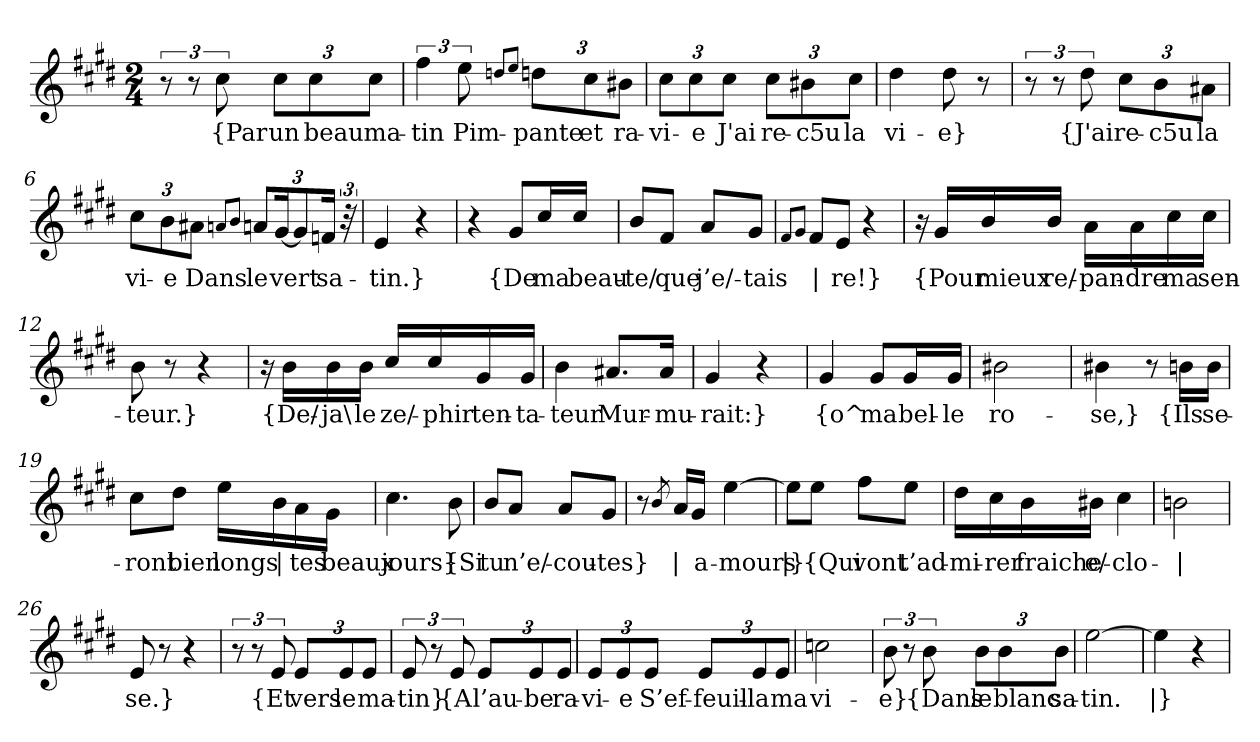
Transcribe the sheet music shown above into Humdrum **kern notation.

**kern	**text
*part1	*part1
*staff1	*staff1
*clefG2	*
*k[f#c#g#d#]	*
*M2/4	*
=1	=1
12r	.
12r	.
!	!LO:LY:b
12cc#\	{Par
*Xbrackettup	*
!	!LO:LY:b
12cc#\L	un
!	!LO:LY:b
12cc#\	beau
!	!LO:LY:b
12cc#\J	ma-
=2	=2
*brackettup	*
!	!LO:LY:b
6ff#\	-tin
!	!LO:LY:b
12ee\	Pim-
8qddn/L	.
8qee/J	.
*Xbrackettup	*
!	!LO:LY:b
12dd\L	-pante
!	!LO:LY:b
12cc#\	et
!	!LO:LY:b
12b#X\J	ra-
=3	=3
!	!LO:LY:b
12cc#\L	-vi-
!	!LO:LY:b
12cc#\	-e
!	!LO:LY:b
12cc#\J	J'ai
!	!LO:LY:b
12cc#\L	re-
!	!LO:LY:b
12b#X\	-c5u
!	!LO:LY:b
12cc#\J	la
=4	=4
!	!LO:LY:b
4dd#\	vi-
!	!LO:LY:b
8dd#\	-e}
8r	.
=5	=5
*brackettup	*
12r	.
12r	.
!	!LO:LY:b
12dd#\	{J'ai
*Xbrackettup	*
!	!LO:LY:b
12cc#\L	re-
!	!LO:LY:b
12b\	-c5u
!	!LO:LY:b
12a#X\J	la
!!LO:LB:g=z
=6	=6
!	!LO:LY:b
12cc#\L	vi-
!	!LO:LY:b
12b\	-e
!	!LO:LY:b
12a#X\J	Dans
8qan/L	.
8qb/J	.
!	!LO:LY:b
12a/L	le
!	!LO:LY:b
[24g#/	vert
12g#/]	.
*brackettup	*
!	!LO:LY:b
24fn/Jk	sa-
48r	.
=7	=7
!	!LO:LY:b
4e/	-tin.}
4r	.
=8	=8
4r	.
!	!LO:LY:b
8g#/L	{De
!	!LO:LY:b
16cc#/L	ma
!	!LO:LY:b
16cc#/JJ	beau-
=9	=9
!	!LO:LY:b
8b/L	-te/
!	!LO:LY:b
8f#/J	que
!	!LO:LY:b
8a/L	j’e/-
!	!LO:LY:b
8g#/J	-tais
=10	=10
8qf#/L	.
8qg#/J	.
!	!LO:LY:b
8f#/L	|
!	!LO:LY:b
8e/J	-re!}
4r	.
!!LO:LB:g=z
=11	=11
16r	.
!	!LO:LY:b
16g#/LL	{Pour
!	!LO:LY:b
16b/	mieux
!	!LO:LY:b
16b/JJ	re/-
!	!LO:LY:b
16a\LL	-pan-
!	!LO:LY:b
16a\	-dre
!	!LO:LY:b
16cc#\	ma
!	!LO:LY:b
16cc#\JJ	sen-
=12	=12
!	!LO:LY:b
8b\	-teur.}
8r	.
4r	.
=13	=13
16r	.
!	!LO:LY:b
16b\LL	{De/-
!	!LO:LY:b
16b\	-ja\
!	!LO:LY:b
16b\JJ	le
!	!LO:LY:b
16cc#/LL	ze/-
!	!LO:LY:b
16cc#/	-phir
!	!LO:LY:b
16g#/	ten-
!	!LO:LY:b
16g#/JJ	-ta-
=14	=14
!	!LO:LY:b
4b\	-teur
!	!LO:LY:b
8.a#X/L	Mur-
!	!LO:LY:b
16a#/Jk	-mu-
=15	=15
!	!LO:LY:b
4g#/	-rait:}
4r	.
!!LO:LB:g=z
=16	=16
!	!LO:LY:b
4g#/	{o^
!	!LO:LY:b
8g#/L	ma
!	!LO:LY:b
16g#/L	bel-
!	!LO:LY:b
16g#/JJ	-le
=17	=17
!	!LO:LY:b
2b#X\	ro-
=18	=18
!	!LO:LY:b
4b#X\	-se,}
8r	.
!	!LO:LY:b
16bn\LL	{Ils
!	!LO:LY:b
16b\JJ	se-
=19	=19
!	!LO:LY:b
8cc#\L	-ront
!	!LO:LY:b
8dd#\J	bien
!	!LO:LY:b
16ee\LL	longs
!	!LO:LY:b
16b\	|
!	!LO:LY:b
16a\	tes
!	!LO:LY:b
16g#\JJ	beaux
=20	=20
!	!LO:LY:b
4.cc#\	jours}
!	!LO:LY:b
8b\	{Si
=21	=21
!	!LO:LY:b
8b/L	tu
!	!LO:LY:b
8a/J	n’e/-
!	!LO:LY:b
8a/L	-cou-
!	!LO:LY:b
8g#/J	-tes}
!!LO:LB:g=z
=22	=22
8r	.
8qb/	.
!	!LO:LY:b
16a/LL	|
!	!LO:LY:b
16g#/JJ	a-
!	!LO:LY:b
[4ee\	-mours
=23	=23
!	!LO:LY:b
8ee\L]	|}
!	!LO:LY:b
8ee\J	{Qui
!	!LO:LY:b
8ff#\L	vont
!	!LO:LY:b
8ee\J	t’ad-
=24	=24
!	!LO:LY:b
16dd#\LL	-mi-
!	!LO:LY:b
16cc#\	-rer
!	!LO:LY:b
16b\	fraiche
!	!LO:LY:b
16b#X\JJ	e/-
!	!LO:LY:b
4cc#\	-clo-
=25	=25
!	!LO:LY:b
2bn\	|
=26	=26
!	!LO:LY:b
8e/	-se.}
8r	.
4r	.
=27	=27
12r	.
12r	.
!	!LO:LY:b
12e/	{Et
*Xbrackettup	*
!	!LO:LY:b
12e/L	vers
!	!LO:LY:b
12e/	le
!	!LO:LY:b
12e/J	ma-
!!LO:LB:g=z
=28	=28
*brackettup	*
!	!LO:LY:b
12e/	-tin}
12r	.
!	!LO:LY:b
12e/	{A
*Xbrackettup	*
!	!LO:LY:b
12e/L	l’au-
!	!LO:LY:b
12e/	-be
!	!LO:LY:b
12e/J	ra-
=29	=29
!	!LO:LY:b
12e/L	-vi-
!	!LO:LY:b
12e/	-e
!	!LO:LY:b
12e/J	S’ef-
!	!LO:LY:b
12e/L	-feuil-
!	!LO:LY:b
12e/	-la
!	!LO:LY:b
12e/J	ma
=30	=30
!	!LO:LY:b
2ccn\	vi-
=31	=31
*brackettup	*
!	!LO:LY:b
12b\	-e}
12r	.
!	!LO:LY:b
12b\	{Dans
*Xbrackettup	*
!	!LO:LY:b
12b\L	le
!	!LO:LY:b
12b\	blanc
!	!LO:LY:b
12b\J	sa-
=32	=32
!	!LO:LY:b
[2ee\	-tin.
=33	=33
!	!LO:LY:b
4ee\]	|}
4r	.
=	=
*-	*-
